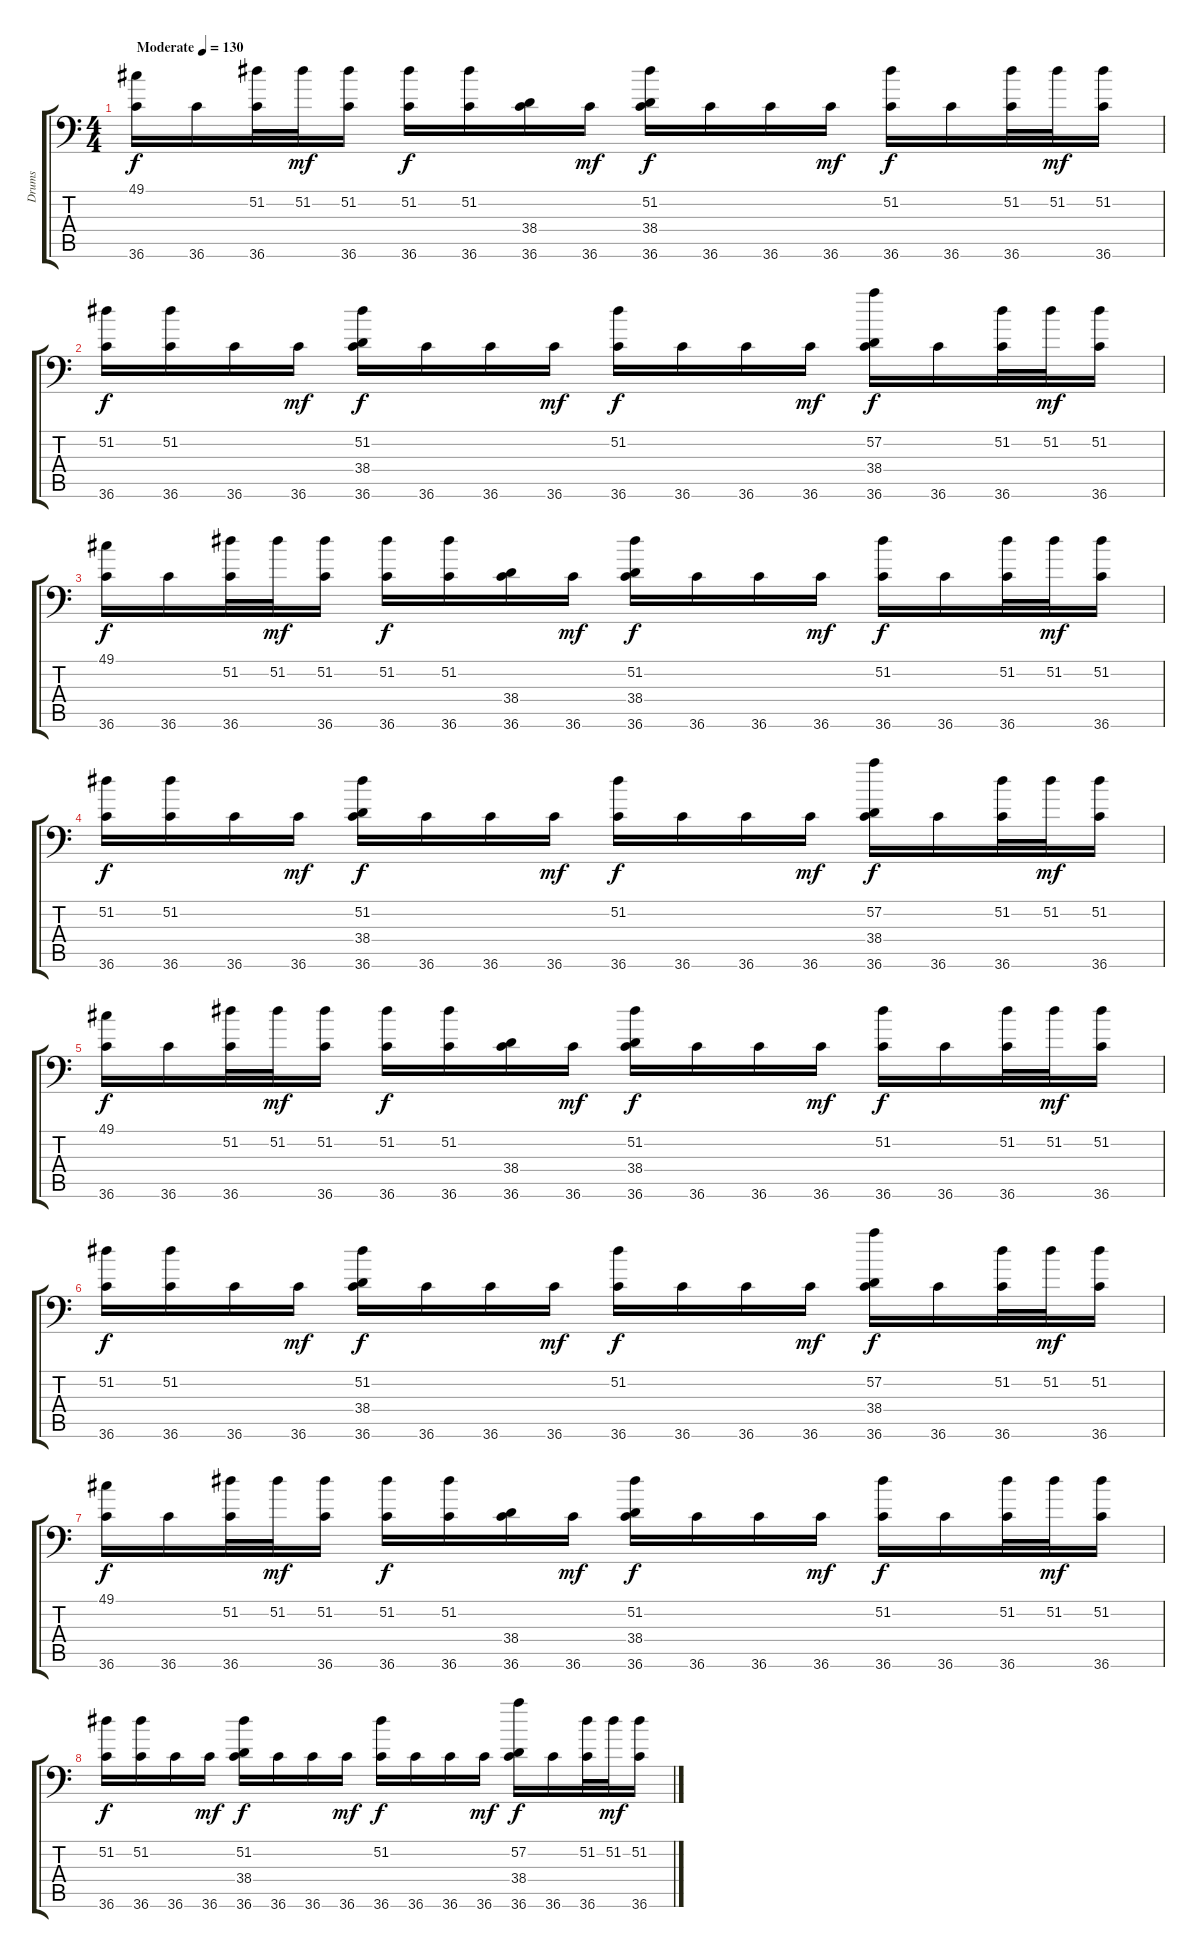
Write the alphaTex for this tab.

\track ("Drums" "Drums") {instrument acousticgrandpiano}
\staff {score tabs}
\tuning (C-1 C-1 C-1 C-1 C-1 C-1) {hide}
\ts (4 4)
\tempo (130 "Moderate")
\clef f4
\ks c
(49.1 36.6).16{dy f instrument acousticgrandpiano} 36.6.16 (51.2 36.6).32 51.2.32{dy mf} (51.2 36.6).16 (51.2 36.6).16{dy f} (51.2 36.6).16 (38.4 36.6).16 36.6.16{dy mf} (51.2 38.4 36.6).16{dy f} 36.6.16 36.6.16 36.6.16{dy mf} (51.2 36.6).16{dy f} 36.6.16 (51.2 36.6).32 51.2.32{dy mf} (51.2 36.6).16 |
(51.2 36.6).16{dy f} (51.2 36.6).16 36.6.16 36.6.16{dy mf} (51.2 38.4 36.6).16{dy f} 36.6.16 36.6.16 36.6.16{dy mf} (51.2 36.6).16{dy f} 36.6.16 36.6.16 36.6.16{dy mf} (57.2 38.4 36.6).16{dy f} 36.6.16 (51.2 36.6).32 51.2.32{dy mf} (51.2 36.6).16 |
(49.1 36.6).16{dy f} 36.6.16 (51.2 36.6).32 51.2.32{dy mf} (51.2 36.6).16 (51.2 36.6).16{dy f} (51.2 36.6).16 (38.4 36.6).16 36.6.16{dy mf} (51.2 38.4 36.6).16{dy f} 36.6.16 36.6.16 36.6.16{dy mf} (51.2 36.6).16{dy f} 36.6.16 (51.2 36.6).32 51.2.32{dy mf} (51.2 36.6).16 |
(51.2 36.6).16{dy f} (51.2 36.6).16 36.6.16 36.6.16{dy mf} (51.2 38.4 36.6).16{dy f} 36.6.16 36.6.16 36.6.16{dy mf} (51.2 36.6).16{dy f} 36.6.16 36.6.16 36.6.16{dy mf} (57.2 38.4 36.6).16{dy f} 36.6.16 (51.2 36.6).32 51.2.32{dy mf} (51.2 36.6).16 |
(49.1 36.6).16{dy f} 36.6.16 (51.2 36.6).32 51.2.32{dy mf} (51.2 36.6).16 (51.2 36.6).16{dy f} (51.2 36.6).16 (38.4 36.6).16 36.6.16{dy mf} (51.2 38.4 36.6).16{dy f} 36.6.16 36.6.16 36.6.16{dy mf} (51.2 36.6).16{dy f} 36.6.16 (51.2 36.6).32 51.2.32{dy mf} (51.2 36.6).16 |
(51.2 36.6).16{dy f} (51.2 36.6).16 36.6.16 36.6.16{dy mf} (51.2 38.4 36.6).16{dy f} 36.6.16 36.6.16 36.6.16{dy mf} (51.2 36.6).16{dy f} 36.6.16 36.6.16 36.6.16{dy mf} (57.2 38.4 36.6).16{dy f} 36.6.16 (51.2 36.6).32 51.2.32{dy mf} (51.2 36.6).16 |
(49.1 36.6).16{dy f} 36.6.16 (51.2 36.6).32 51.2.32{dy mf} (51.2 36.6).16 (51.2 36.6).16{dy f} (51.2 36.6).16 (38.4 36.6).16 36.6.16{dy mf} (51.2 38.4 36.6).16{dy f} 36.6.16 36.6.16 36.6.16{dy mf} (51.2 36.6).16{dy f} 36.6.16 (51.2 36.6).32 51.2.32{dy mf} (51.2 36.6).16 |
(51.2 36.6).16{dy f} (51.2 36.6).16 36.6.16 36.6.16{dy mf} (51.2 38.4 36.6).16{dy f} 36.6.16 36.6.16 36.6.16{dy mf} (51.2 36.6).16{dy f} 36.6.16 36.6.16 36.6.16{dy mf} (57.2 38.4 36.6).16{dy f} 36.6.16 (51.2 36.6).32 51.2.32{dy mf} (51.2 36.6).16
